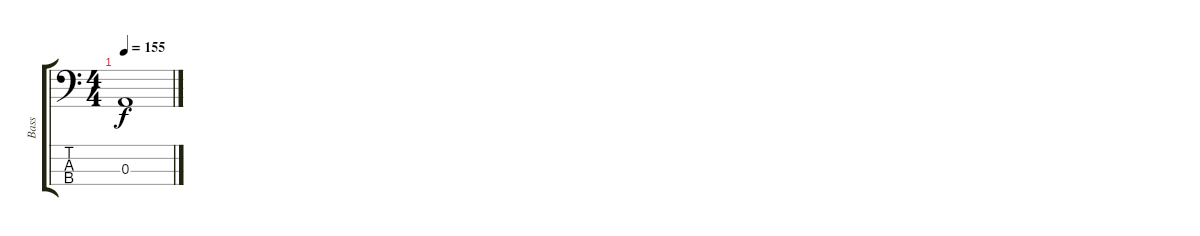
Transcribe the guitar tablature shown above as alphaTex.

\track ("Bass" "Bass") {instrument electricbassfinger}
\staff {score tabs}
\tuning (G2 D2 A1 E1) {hide}
\ts (4 4)
\tempo 155
\clef f4
\ks c
0.3{t}.1{dy f}
